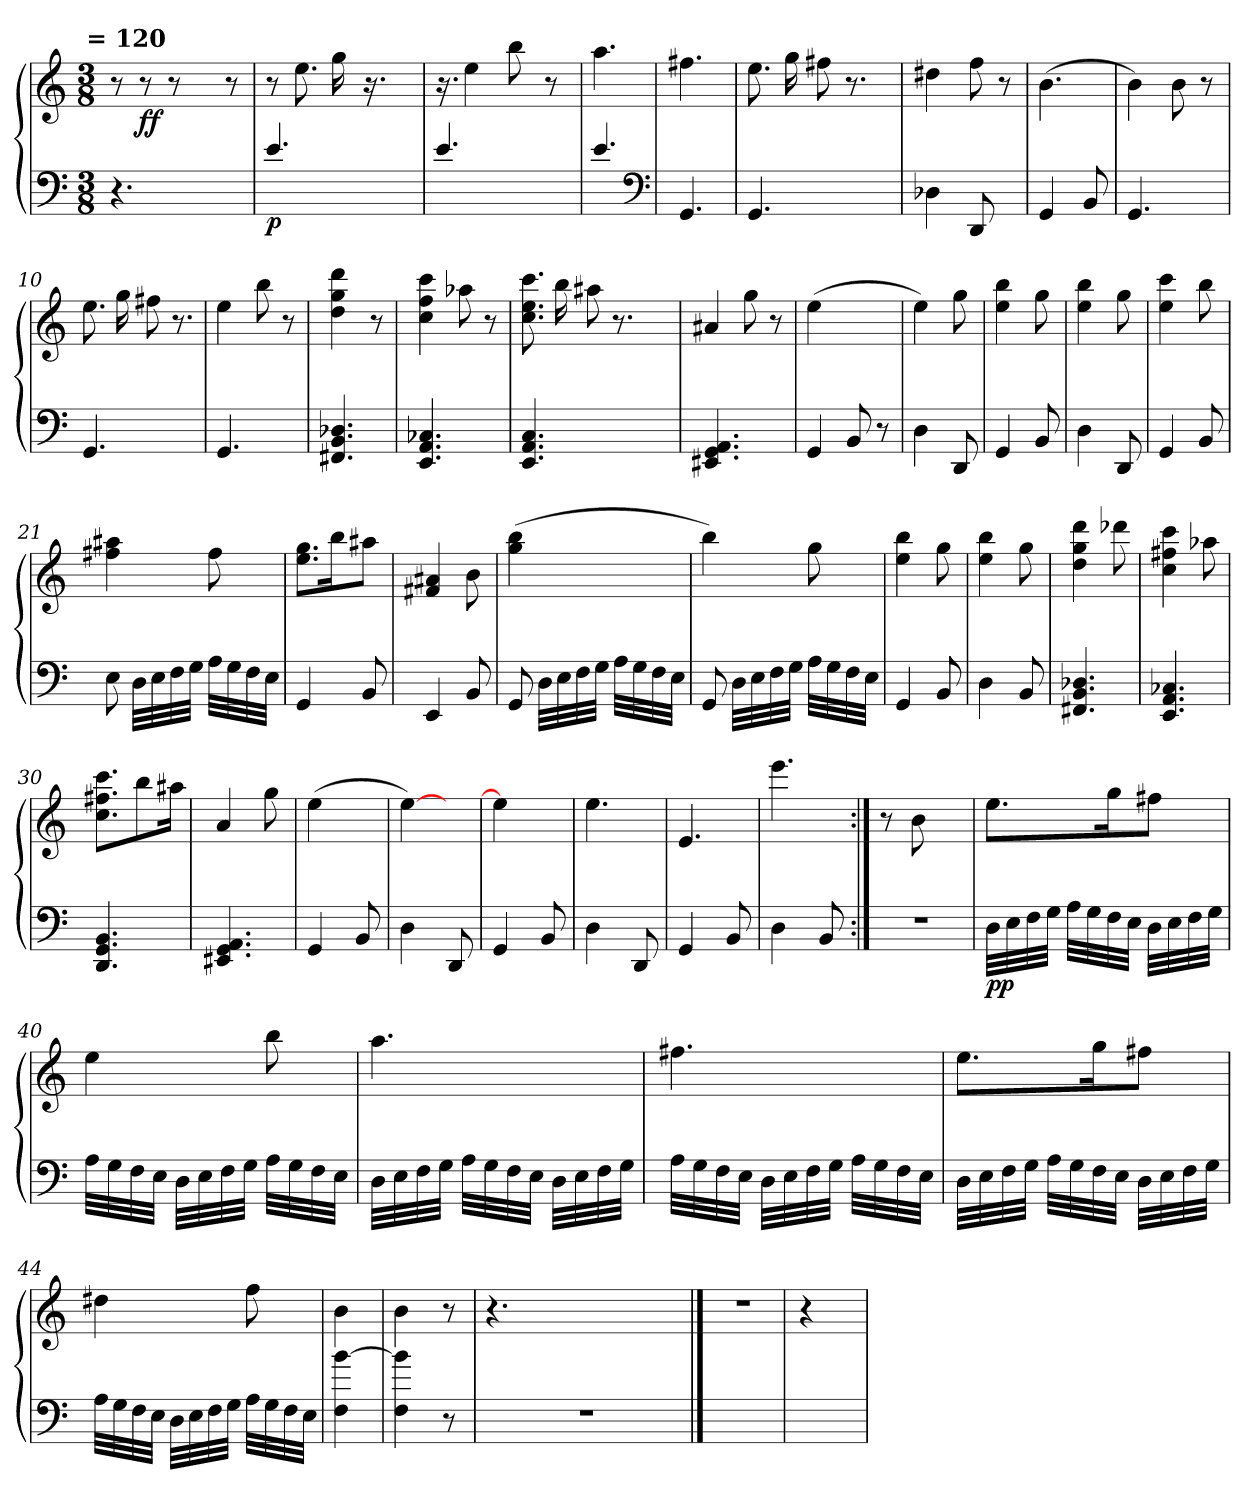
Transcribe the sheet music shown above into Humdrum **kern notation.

**kern	**kern	**dynam
*part1	*part1	*part1
*staff2	*staff1	*staff1/2
*clefF4	*clefG2	*
*k[]	*k[]	*
!!LO:TX:omd:t= = 120
*M3/8	*M3/8	*
*MM120	*MM120	*
=1	=1	=1
4.r	8r	.
!	!	!LO:DY:b
.	8r	ff
.	8r	.
4ryy	8ryy	.
.	8r	.
=2	=2	=2
!	!	!LO:DY:b=2
4.e/	8r	p
.	8.ee\	.
.	16gg\	.
8..ryy	32ryy	.
.	16.r	.
.	8ryy	.
32ryy	.	.
=3	=3	=3
4.e/	16.r	.
.	4ee\	.
.	8bb\	.
8ryy	.	.
.	8r	.
16.ryy	.	.
=4	=4	=4
4.e/	4.aa\	.
*clefF4	*	*
!!LO:LB:g=z
=5	=5	=5
4.GG/	4.ff#X\	.
=6	=6	=6
4.GG/	8.ee\	.
.	16gg\	.
.	8ff#X\	.
4ryy	8.r	.
.	16ryy	.
=7	=7	=7
4D-X\	4dd#X\	.
8DD/	8ff\	.
8ryy	8r	.
=8	=8	=8
4GG/	(>4.b\	.
8BB/	.	.
!!LO:LB:g=z
=9	=9	=9
4.GG/	4b\)	.
.	8b\	.
8ryy	8r	.
=10	=10	=10
4.GG/	8.ee\	.
.	16gg\	.
.	8ff#X\	.
8.ryy	8.r	.
=11	=11	=11
4.GG/	4ee\	.
.	8bb\	.
8ryy	8r	.
=12	=12	=12
4.FF#X/ 4.BB/ 4.D-X/	4dd\ 4gg\ 4ddd\	.
.	8r	.
!!LO:LB:g=z
=13	=13	=13
4.EE/ 4.AA/ 4.C-X/	4cc\ 4ff\ 4ccc\	.
.	8aa-X\	.
8ryy	8r	.
=14	=14	=14
4.EE/ 4.AA/ 4.C/	8.cc\ 8.ee\ 8.ccc\	.
.	16bb\	.
.	8aa#X\	.
4ryy	8.r	.
.	8ryy	.
16ryy	.	.
=15	=15	=15
4.EE#X/ 4.GG/ 4.AA/	4a#X/	.
.	8gg\	.
8ryy	8r	.
=16	=16	=16
4GG/	(>4ee\	.
8BB/	8ryy	.
8r	8ryy	.
!!LO:PB:g=z
=17	=17	=17
4D\	4ee\)	.
8DD/	8gg\	.
=18	=18	=18
4GG/	4ee\ 4bb\	.
8BB/	8gg\	.
=19	=19	=19
4D\	4ee\ 4bb\	.
8DD/	8gg\	.
=20	=20	=20
4GG/	4ee\ 4ccc\	.
8BB/	8bb\	.
!!LO:LB:g=z
=21	=21	=21
8E\	4ff#X\ 4aa#X\	.
32D\LLL	.	.
32E\	.	.
32F\	.	.
32G\JJJ	.	.
32A\LLL	8ff#\	.
32G\	.	.
32F\	.	.
32E\JJJ	.	.
=22	=22	=22
4GG/	8.ee\ 8.gg\L	.
.	16bb\K	.
8BB/	8aa#X\J	.
=23	=23	=23
4EE/	4f#X/ 4a#X/	.
8BB/	8b\	.
=24	=24	=24
8GG/	(>4gg\ 4bb\	.
32D\LLL	.	.
32E\	.	.
32F\	.	.
32G\JJJ	.	.
32A\LLL	8ryy	.
32G\	.	.
32F\	.	.
32E\JJJ	.	.
!!LO:LB:g=z
=25	=25	=25
8GG/	4bb\)	.
32D\LLL	.	.
32E\	.	.
32F\	.	.
32G\JJJ	.	.
32A\LLL	8gg\	.
32G\	.	.
32F\	.	.
32E\JJJ	.	.
=26	=26	=26
4GG/	4ee\ 4bb\	.
8BB/	8gg\	.
=27	=27	=27
4D\	4ee\ 4bb\	.
8BB/	8gg\	.
=28	=28	=28
4.FF#X/ 4.BB/ 4.D-X/	4dd\ 4gg\ 4ddd\	.
.	8ddd-X\	.
!!LO:LB:g=z
=29	=29	=29
4.EE/ 4.AA/ 4.C-X/	4cc\ 4ff#X\ 4ccc\	.
.	8aa-X\	.
=30	=30	=30
4.DD/ 4.GG/ 4.BB/	8.cc\ 8.ff#X\ 8.ccc\L	.
.	8bb\	.
.	16aa#X\Jk	.
=31	=31	=31
4.EE#X/ 4.GG/ 4.AA/	4a/	.
.	8gg\	.
=32	=32	=32
4GG/	(>4ee\	.
8BB/	8ryy	.
!!LO:LB:g=z
=33	=33	=33
4D\	[4ee\)	.
8DD/	8ryy	.
=34	=34	=34
4GG/	4ee\]	.
8BB/	8ryy	.
=35	=35	=35
4D\	4.ee\	.
8DD/	.	.
=36	=36	=36
4GG/	4.e/	.
8BB/	.	.
!!LO:PB:g=z
=37	=37	=37
4D\	4.eee\	.
8BB/	.	.
=38:|!	=38:|!	=38:|!
4.r	8r	.
.	8b\	.
.	8ryy	.
=39	=39	=39
!	!	!LO:DY:b=2
32D\LLL	8.ee\L	pp
32E\	.	.
32F\	.	.
32G\JJJ	.	.
32A\LLL	.	.
32G\	.	.
32F\	16gg\K	.
32E\JJJ	.	.
32D\LLL	8ff#X\J	.
32E\	.	.
32F\	.	.
32G\JJJ	.	.
=40	=40	=40
32A\LLL	4ee\	.
32G\	.	.
32F\	.	.
32E\JJJ	.	.
32D\LLL	.	.
32E\	.	.
32F\	.	.
32G\JJJ	.	.
32A\LLL	8bb\	.
32G\	.	.
32F\	.	.
32E\JJJ	.	.
!!LO:LB:g=z
=41	=41	=41
32D\LLL	4.aa\	.
32E\	.	.
32F\	.	.
32G\JJJ	.	.
32A\LLL	.	.
32G\	.	.
32F\	.	.
32E\JJJ	.	.
32D\LLL	.	.
32E\	.	.
32F\	.	.
32G\JJJ	.	.
=42	=42	=42
32A\LLL	4.ff#X\	.
32G\	.	.
32F\	.	.
32E\JJJ	.	.
32D\LLL	.	.
32E\	.	.
32F\	.	.
32G\JJJ	.	.
32A\LLL	.	.
32G\	.	.
32F\	.	.
32E\JJJ	.	.
=43	=43	=43
32D\LLL	8.ee\L	.
32E\	.	.
32F\	.	.
32G\JJJ	.	.
32A\LLL	.	.
32G\	.	.
32F\	16gg\K	.
32E\JJJ	.	.
32D\LLL	8ff#X\J	.
32E\	.	.
32F\	.	.
32G\JJJ	.	.
!!LO:LB:g=z
=44	=44	=44
32A\LLL	4dd#X\	.
32G\	.	.
32F\	.	.
32E\JJJ	.	.
32D\LLL	.	.
32E\	.	.
32F\	.	.
32G\JJJ	.	.
32A\LLL	8ff\	.
32G\	.	.
32F\	.	.
32E\JJJ	.	.
=45	=45	=45
4F\ [4b\	4b\	.
=46	=46	=46
4F\ 4b]\	4b\	.
8r	8r	.
=47	=47	=47
4.ryy	4.r	.
8ryy	8ryy	.
1r	1ryy	.
==48	==48	==48
4.ryy	4.r	.
=49	=49	=49
4ryy	4r	.
=	=	=
*-	*-	*-
